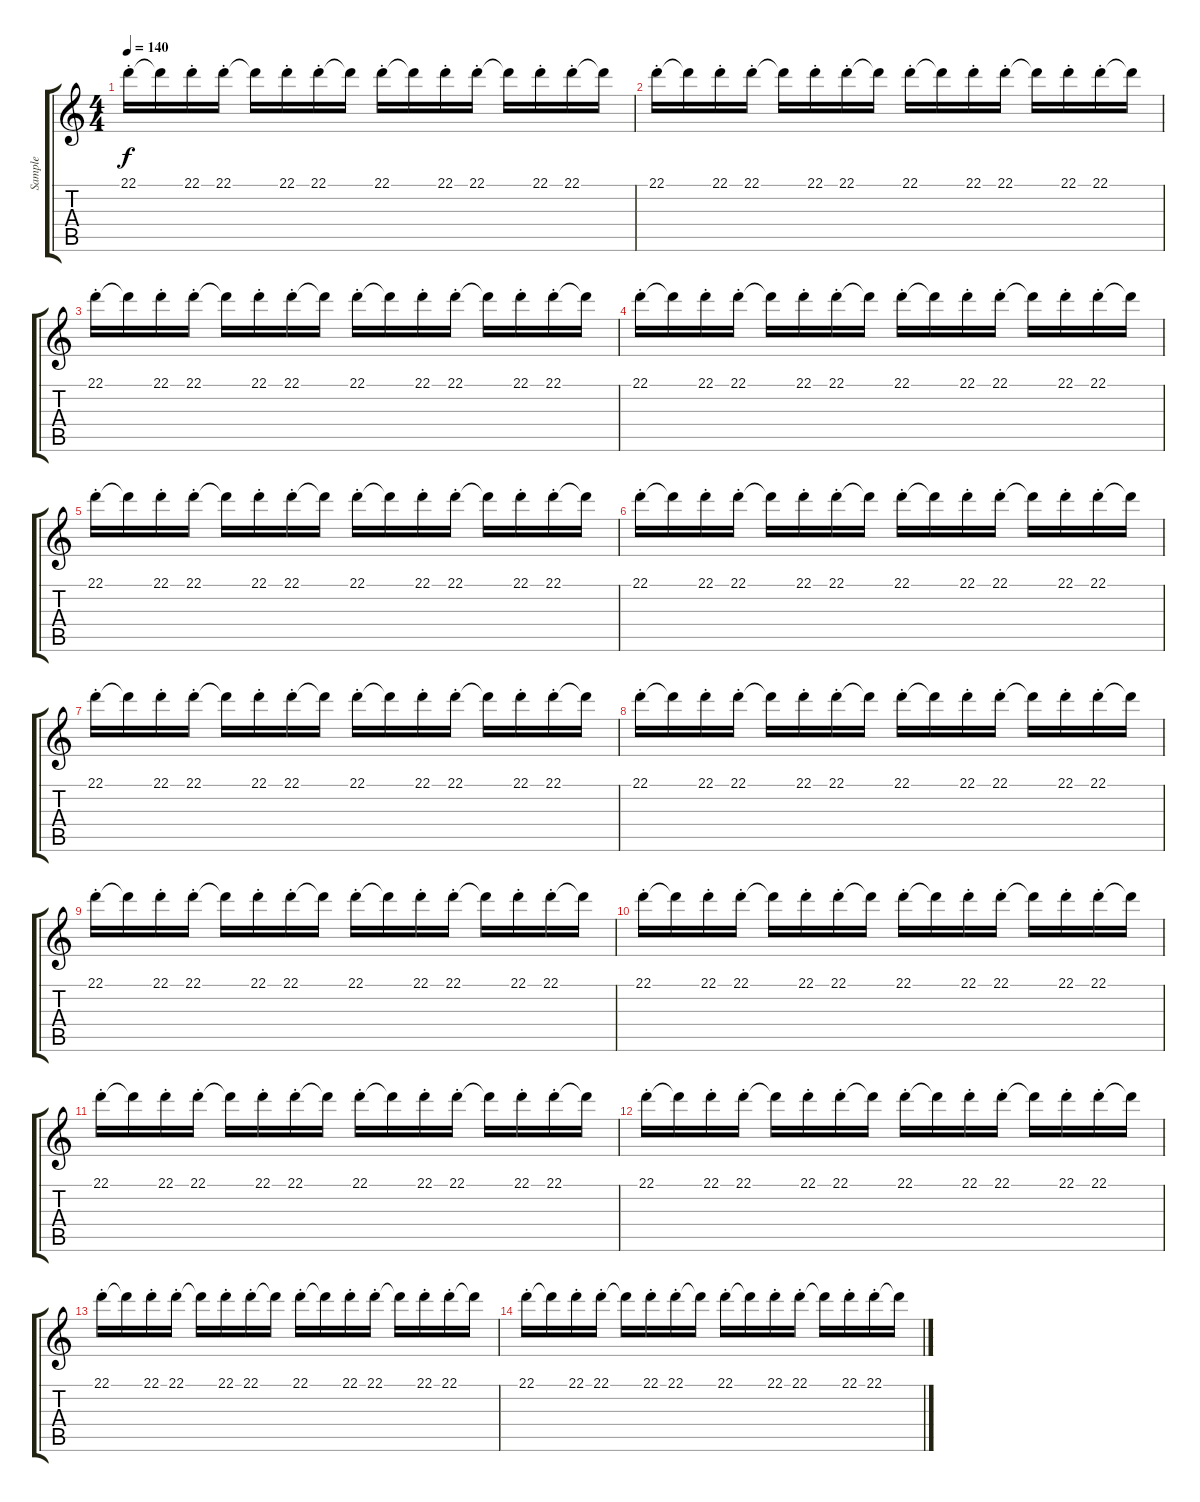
\track ("Sample" "Sample") {instrument orchestrahit}
\staff {score tabs}
\tuning (E4 B3 G3 D3 A2 E2) {hide}
\ts (4 4)
\tempo 140
\clef g2
\ks c
22.1{st}.16{dy f} 22.1{t}.16 22.1{st}.16 22.1{st}.16 22.1{t}.16 22.1{st}.16 22.1{st}.16 22.1{t}.16 22.1{st}.16 22.1{t}.16 22.1{st}.16 22.1{st}.16 22.1{t}.16 22.1{st}.16 22.1{st}.16 22.1{t}.16 |
22.1{st}.16 22.1{t}.16 22.1{st}.16 22.1{st}.16 22.1{t}.16 22.1{st}.16 22.1{st}.16 22.1{t}.16 22.1{st}.16 22.1{t}.16 22.1{st}.16 22.1{st}.16 22.1{t}.16 22.1{st}.16 22.1{st}.16 22.1{t}.16 |
22.1{st}.16 22.1{t}.16 22.1{st}.16 22.1{st}.16 22.1{t}.16 22.1{st}.16 22.1{st}.16 22.1{t}.16 22.1{st}.16 22.1{t}.16 22.1{st}.16 22.1{st}.16 22.1{t}.16 22.1{st}.16 22.1{st}.16 22.1{t}.16 |
22.1{st}.16 22.1{t}.16 22.1{st}.16 22.1{st}.16 22.1{t}.16 22.1{st}.16 22.1{st}.16 22.1{t}.16 22.1{st}.16 22.1{t}.16 22.1{st}.16 22.1{st}.16 22.1{t}.16 22.1{st}.16 22.1{st}.16 22.1{t}.16 |
22.1{st}.16 22.1{t}.16 22.1{st}.16 22.1{st}.16 22.1{t}.16 22.1{st}.16 22.1{st}.16 22.1{t}.16 22.1{st}.16 22.1{t}.16 22.1{st}.16 22.1{st}.16 22.1{t}.16 22.1{st}.16 22.1{st}.16 22.1{t}.16 |
22.1{st}.16 22.1{t}.16 22.1{st}.16 22.1{st}.16 22.1{t}.16 22.1{st}.16 22.1{st}.16 22.1{t}.16 22.1{st}.16 22.1{t}.16 22.1{st}.16 22.1{st}.16 22.1{t}.16 22.1{st}.16 22.1{st}.16 22.1{t}.16 |
22.1{st}.16{volume 5} 22.1{t}.16 22.1{st}.16 22.1{st}.16 22.1{t}.16 22.1{st}.16 22.1{st}.16 22.1{t}.16 22.1{st}.16 22.1{t}.16 22.1{st}.16 22.1{st}.16 22.1{t}.16 22.1{st}.16 22.1{st}.16 22.1{t}.16 |
22.1{st}.16 22.1{t}.16 22.1{st}.16 22.1{st}.16 22.1{t}.16 22.1{st}.16 22.1{st}.16 22.1{t}.16 22.1{st}.16 22.1{t}.16 22.1{st}.16 22.1{st}.16 22.1{t}.16 22.1{st}.16 22.1{st}.16 22.1{t}.16 |
22.1{st}.16 22.1{t}.16 22.1{st}.16 22.1{st}.16 22.1{t}.16 22.1{st}.16 22.1{st}.16 22.1{t}.16 22.1{st}.16 22.1{t}.16 22.1{st}.16 22.1{st}.16 22.1{t}.16 22.1{st}.16 22.1{st}.16 22.1{t}.16 |
22.1{st}.16 22.1{t}.16 22.1{st}.16 22.1{st}.16 22.1{t}.16 22.1{st}.16 22.1{st}.16 22.1{t}.16 22.1{st}.16 22.1{t}.16 22.1{st}.16 22.1{st}.16 22.1{t}.16 22.1{st}.16 22.1{st}.16 22.1{t}.16 |
22.1{st}.16 22.1{t}.16 22.1{st}.16 22.1{st}.16 22.1{t}.16 22.1{st}.16 22.1{st}.16 22.1{t}.16 22.1{st}.16 22.1{t}.16 22.1{st}.16 22.1{st}.16 22.1{t}.16 22.1{st}.16 22.1{st}.16 22.1{t}.16 |
22.1{st}.16 22.1{t}.16 22.1{st}.16 22.1{st}.16 22.1{t}.16 22.1{st}.16 22.1{st}.16 22.1{t}.16 22.1{st}.16 22.1{t}.16 22.1{st}.16 22.1{st}.16 22.1{t}.16 22.1{st}.16 22.1{st}.16 22.1{t}.16 |
22.1{st}.16 22.1{t}.16 22.1{st}.16 22.1{st}.16 22.1{t}.16 22.1{st}.16 22.1{st}.16 22.1{t}.16 22.1{st}.16 22.1{t}.16 22.1{st}.16 22.1{st}.16 22.1{t}.16 22.1{st}.16 22.1{st}.16 22.1{t}.16 |
22.1{st}.16 22.1{t}.16 22.1{st}.16 22.1{st}.16 22.1{t}.16 22.1{st}.16 22.1{st}.16 22.1{t}.16 22.1{st}.16 22.1{t}.16 22.1{st}.16 22.1{st}.16 22.1{t}.16 22.1{st}.16 22.1{st}.16 22.1{t}.16
